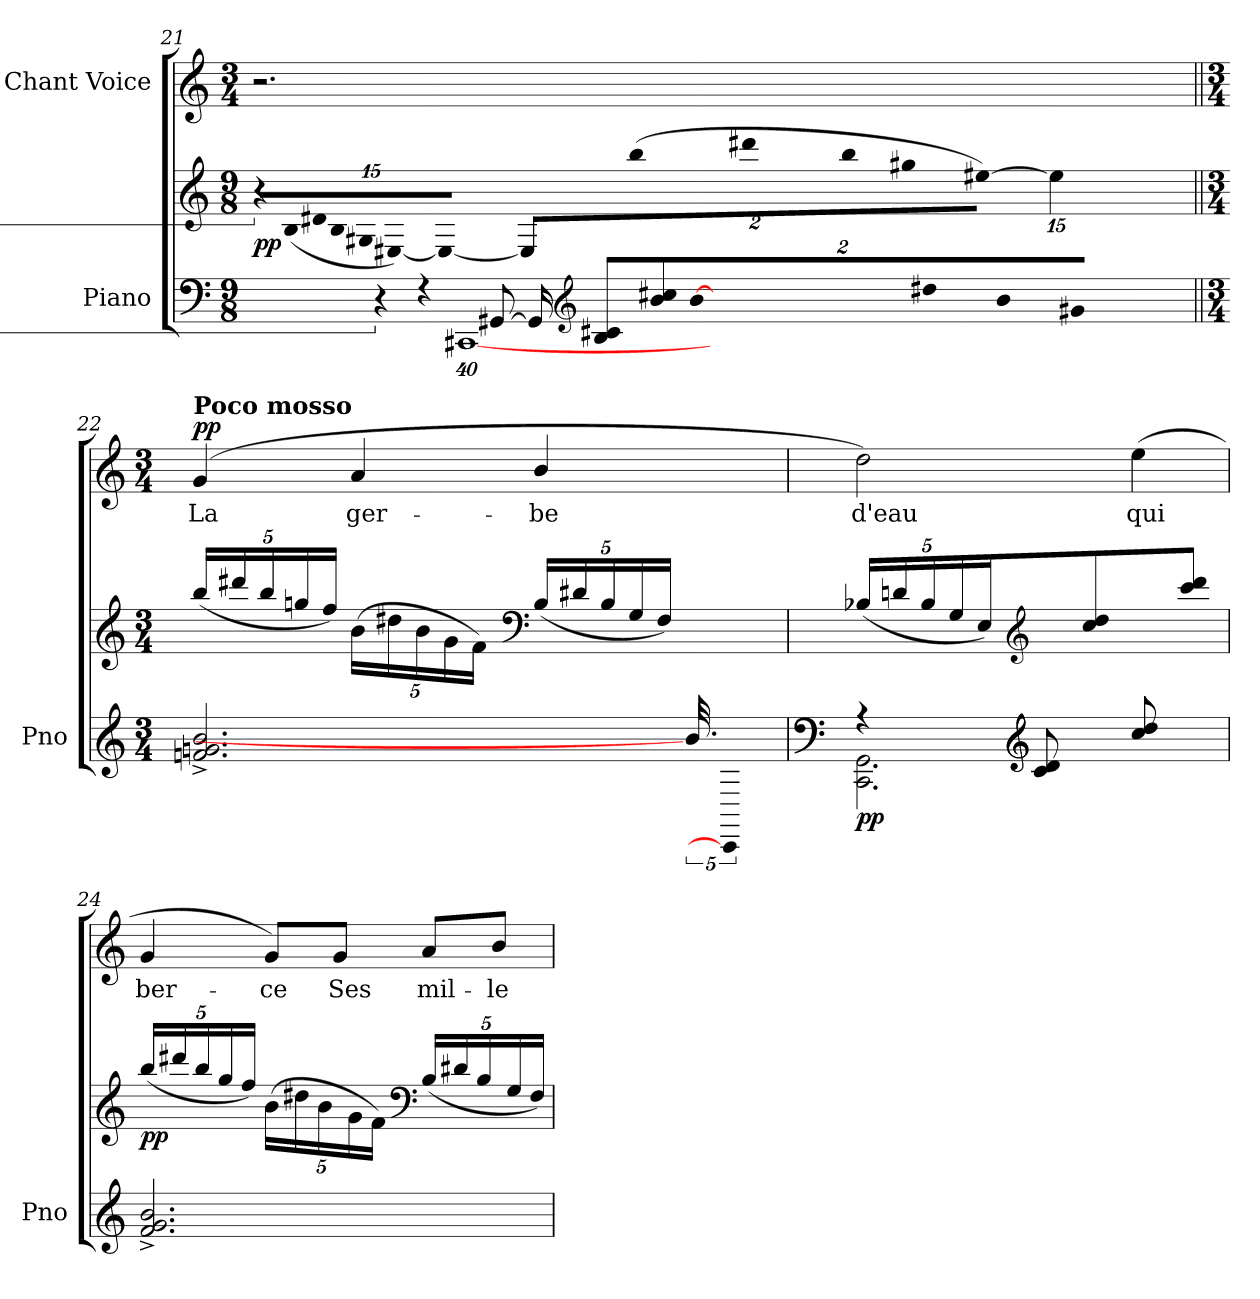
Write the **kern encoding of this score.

**kern	**kern	**dynam	**kern	**text	**dynam
*part2	*part2	*part2	*part1	*part1	*part1
*staff3	*staff2	*staff2/3	*staff1	*staff1	*staff1
*I"Piano	*	*	*I"Chant Voice	*	*
*I'Pno	*	*	*	*	*
!!LO:LB:g=z
*clefF4	*clefG2	*	*clefG2	*	*
*k[]	*k[]	*	*k[]	*	*
*M9/8	*M9/8	*	*M3/4	*	*
*MM62	*MM62	*	*MM62	*	*
=21	=21	=21	=21	=21	=21
*^	*	*	*	*	*
!	!	!LO:N:vis=8	!LO:DY:b	!	!	!
240%73ryy	20%11ryy	12.r	pp	2.r	.	.
!	!	!LO:N:vis=32	!	!	!	!
.	.	(<240%11B/LLL	.	.	.	.
!	!	!LO:N:vis=32	!	!	!	!
.	.	240%11d#X/	.	.	.	.
!	!	!LO:N:vis=32	!	!	!	!
.	.	240%11B/	.	.	.	.
!	!	!LO:N:vis=32	!	!	!	!
.	.	240%11G#X/JJ	.	.	.	.
!LO:N:vis=8	!	!	!	!	!	!
12.r	.	.	.	.	.	.
.	.	[15E#X/J)	.	.	.	.
.	.	240%29E#/J_	.	.	.	.
!LO:N:vis=8	!	!	!	!	!	!
12.r	.	.	.	.	.	.
.	.	16%3E#/L]	.	.	.	.
.	[40%23CC#X\	.	.	.	.	.
[8GG#X/	.	.	.	.	.	.
16GG#/]	.	.	.	.	.	.
*	*	*Xbrackettup	*	*	*	*
!	!	!LO:N:vis=32	!	!	!	!
.	.	(>240%11bb\LL	.	.	.	.
!	!	!LO:N:vis=32	!	!	!	!
.	.	240%11ddd#X\	.	.	.	.
*clefG2	*	*	*	*	*	*
16%3B/ 16%3c#X/L	.	.	.	.	.	.
.	.	.	.	5%4ryy	.	.
!	!	!LO:N:vis=32	!	!	!	!
.	.	240%11bb\	.	.	.	.
!	!	!LO:N:vis=32	!	!	!	!
.	.	240%11gg#X\JJ	.	.	.	.
.	.	[240ee#X\J)	.	.	.	.
.	.	60%11ee#\]	.	.	.	.
*Xbrackettup	*	*	*	*	*	*
16%3b/ 16%3cc#X/	.	.	.	.	.	.
.	.	240%119ryy	.	.	.	.
[120b/LL	.	.	.	.	.	.
40.ryy	40%7ryy	.	.	.	.	.
!LO:N:vis=32	!	!	!	!	!	!
240%11dd#X/	.	.	.	.	.	.
!LO:N:vis=32	!	!	!	!	!	!
240%11b/	.	.	.	.	.	.
!LO:N:vis=32	!	!	!	!	!	!
240%11g#X/JJJ	.	.	.	.	.	.
!	!LO:N:vis=4	!	!	!	!	!
4ryy	6ryy	.	.	.	.	.
!	!LO:N:vis=8	!	!	!	!	!
.	12ryy	.	.	.	.	.
*v	*v	*	*	*	*	*
=22||	=22||	=22||	=22||	=22||	=22||
*M3/4	*M3/4	*	*M3/4	*	*
*	*	*	*MM76	*	*
*^	*	*	*	*	*
!	!	!	!	!LO:TX:a:B:t=Poco mosso	!	!
!	!	!	!LO:DY:b	!	!LO:LY:b	!
!	!	!	!LO:DY:n=1:b	!	!	!LO:DY:a
*v	*v	*	*	*	*	*
2.fn/^ 2.gn/^ 2.b/^	(<20bb/LL	ppp other-dynamics	(>4g/	La	pp
.	20ddd#X/	.	.	.	.
.	20bb/	.	.	.	.
.	20ggn/	.	.	.	.
.	20ff/JJ)	.	.	.	.
!	!	!	!	!LO:LY:b	!
.	(>20b\LL	.	4a/	ger-	.
.	20dd#X\	.	.	.	.
.	20b\	.	.	.	.
.	20g\	.	.	.	.
.	20f\JJ)	.	.	.	.
*	*clefF4	*	*	*	*
!	!	!	!	!LO:LY:b	!
.	(<20B/LL	.	4b/	-be	.
.	20d#X/	.	.	.	.
.	20B/	.	.	.	.
.	20G/	.	.	.	.
.	20F/JJ)	.	.	.	.
*brackettup	*	*	*	*	*
40.b/LL]	80%17ryy	.	80%17ryy	.	.
40%7CC#\]	.	.	.	.	.
!!LO:PB:g=z
=23	=23	=23	=23	=23	=23
*clefF4	*	*	*	*	*
*^	*	*	*	*	*
*	*^	*	*	*	*	*
!	!	!	!	!LO:DY:b=2	!	!LO:LY:b	!
4ryy	4r	2.CC\ 2.GG\	(<20B-X/LL	pp	2dd\)	d'eau	.
.	.	.	20dn/	.	.	.	.
.	.	.	20B-/	.	.	.	.
.	.	.	20G/	.	.	.	.
.	.	.	20E/JJ)	.	.	.	.
*clefG2	*	*	*clefG2	*	*	*	*
(>8c/ 8d/L	2ryy	.	8ryy	.	.	.	.
8ryy	.	.	8cc\ 8dd\J)	.	.	.	.
!	!	!	!	!	!	!LO:LY:b	!
(>8cc/ 8dd/L	.	.	8ryy	.	(>4ee\	qui	.
8ryy	.	.	8ccc\ 8ddd\J)	.	.	.	.
*v	*v	*v	*	*	*	*	*
=24	=24	=24	=24	=24	=24
!	!	!LO:DY:b	!	!LO:LY:b	!
2.f/^ 2.g/^ 2.b/^	(<20bb/LL	pp	4g/	ber-	.
.	20ddd#X/	.	.	.	.
.	20bb/	.	.	.	.
.	20gg/	.	.	.	.
.	20ff/JJ)	.	.	.	.
!	!	!	!	!LO:LY:b	!
.	(>20b\LL	.	8g/L)	-ce	.
.	20dd#X\	.	.	.	.
.	20b\	.	.	.	.
!	!	!	!	!LO:LY:b	!
.	.	.	8g/J	Ses	.
.	20g\	.	.	.	.
.	20f\JJ)	.	.	.	.
*	*clefF4	*	*	*	*
!	!	!	!	!LO:LY:b	!
.	(<20B/LL	.	8a/L	mil-	.
.	20d#X/	.	.	.	.
.	20B/	.	.	.	.
!	!	!	!	!LO:LY:b	!
.	.	.	8b/J	-le	.
.	20G/	.	.	.	.
.	20F/JJ)	.	.	.	.
=	=	=	=	=	=
*-	*-	*-	*-	*-	*-
